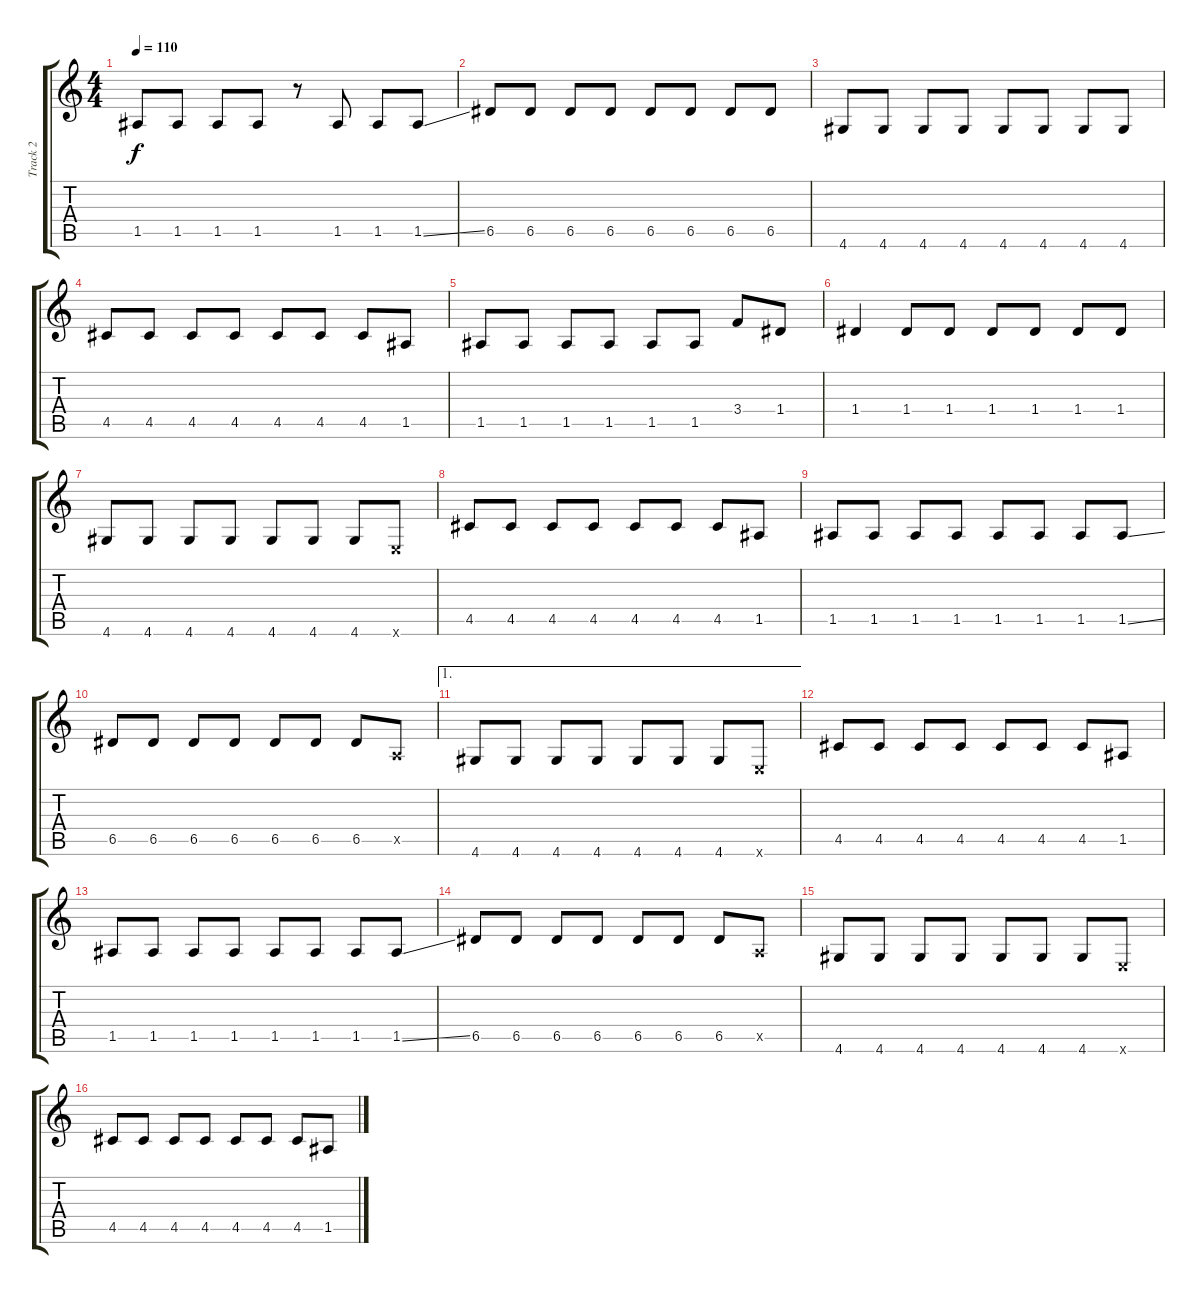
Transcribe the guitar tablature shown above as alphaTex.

\track ("Track 2" "Track 2") {instrument electricguitarmuted}
\staff {score tabs}
\tuning (E4 B3 G3 D3 A2 E2) {hide}
\ts (4 4)
\tempo 110
\clef g2
\ks c
1.5.8{dy f} 1.5.8 1.5.8 1.5.8 r.8 1.5.8 1.5.8 1.5{ss}.8 |
6.5.8 6.5.8 6.5.8 6.5.8 6.5.8 6.5.8 6.5.8 6.5.8 |
4.6.8 4.6.8 4.6.8 4.6.8 4.6.8 4.6.8 4.6.8 4.6.8 |
4.5.8 4.5.8 4.5.8 4.5.8 4.5.8 4.5.8 4.5.8 1.5.8 |
1.5.8 1.5.8 1.5.8 1.5.8 1.5.8 1.5.8 3.4.8 1.4.8 |
1.4.4 1.4.8 1.4.8 1.4.8 1.4.8 1.4.8 1.4.8 |
4.6.8 4.6.8 4.6.8 4.6.8 4.6.8 4.6.8 4.6.8 0.6{x}.8 |
4.5.8 4.5.8 4.5.8 4.5.8 4.5.8 4.5.8 4.5.8 1.5.8 |
1.5.8 1.5.8 1.5.8 1.5.8 1.5.8 1.5.8 1.5.8 1.5{ss}.8 |
6.5.8 6.5.8 6.5.8 6.5.8 6.5.8 6.5.8 6.5.8 0.5{x}.8 |
\ae 1
4.6.8 4.6.8 4.6.8 4.6.8 4.6.8 4.6.8 4.6.8 0.6{x}.8 |
4.5.8 4.5.8 4.5.8 4.5.8 4.5.8 4.5.8 4.5.8 1.5.8 |
1.5.8 1.5.8 1.5.8 1.5.8 1.5.8 1.5.8 1.5.8 1.5{ss}.8 |
6.5.8 6.5.8 6.5.8 6.5.8 6.5.8 6.5.8 6.5.8 0.5{x}.8 |
4.6.8 4.6.8 4.6.8 4.6.8 4.6.8 4.6.8 4.6.8 0.6{x}.8 |
4.5.8 4.5.8 4.5.8 4.5.8 4.5.8 4.5.8 4.5.8 1.5.8
